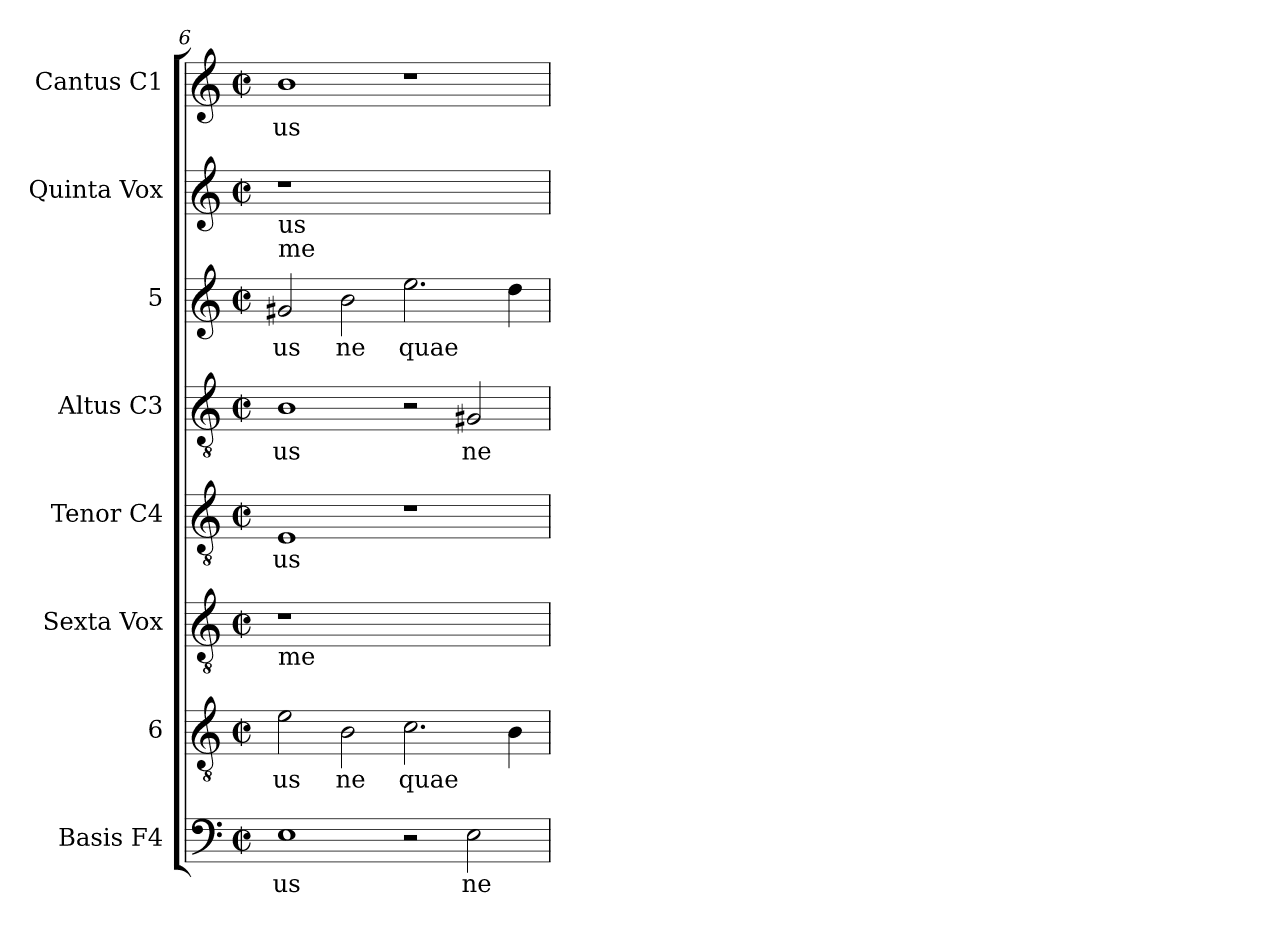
**kern	**text	**kern	**text	**kern	**kern	**text	**kern	**text	**kern	**text	**kern	**kern	**text
*part8	*part8	*part7	*part7	*part6	*part5	*part5	*part4	*part4	*part3	*part3	*part2	*part1	*part1
*staff8	*staff8	*staff7	*staff7	*staff6	*staff5	*staff5	*staff4	*staff4	*staff3	*staff3	*staff2	*staff1	*staff1
*I"Basis  F4	*	*I"6	*	*I"Sexta  Vox	*I"Tenor  C4	*	*I"Altus  C3	*	*I"5	*	*I"Quinta  Vox	*I"Cantus  C1	*
*I'B	*	*	*	*	*I'T	*	*I'A	*	*	*	*	*I'C	*
!!LO:LB:g=z
*clefF4	*	*clefGv2	*	*clefGv2	*clefGv2	*	*clefGv2	*	*clefG2	*	*clefG2	*clefG2	*
*k[]	*	*k[]	*	*k[]	*k[]	*	*k[]	*	*k[]	*	*k[]	*k[]	*
*C:	*	*C:	*	*C:	*C:	*	*C:	*	*C:	*	*C:	*C:	*
*M2/2	*	*M2/2	*	*M2/2	*M2/2	*	*M2/2	*	*M2/2	*	*M2/2	*M2/2	*
*met(c|)	*	*met(c|)	*	*met(c|)	*met(c|)	*	*met(c|)	*	*met(c|)	*	*met(c|)	*met(c|)	*
=6	=6	=6	=6	=6	=6	=6	=6	=6	=6	=6	=6	=6	=6
!	!	!	!	!	!	!	!	!	!	!	!LO:TX:b:t=us	!	!
!	!	!	!	!	!	!	!	!	!	!	!LO:TX:b:t=me	!	!
!	!	!	!	!LO:TX:b:t=me	!	!	!	!	!	!	!	!	!
!	!LO:LY:b:cj	!	!LO:LY:b:cj	!	!	!LO:LY:b:cj	!	!LO:LY:b:cj	!	!LO:LY:b:cj	!	!	!LO:LY:b:cj
1E	-us	2e\	us	1r	1E	-us	1B	-us	2g#X/	us	1r	1b	-us
!	!	!	!LO:LY:b:cj	!	!	!	!	!	!	!LO:LY:b:cj	!	!	!
.	.	2B\	ne	.	.	.	.	.	2b\	ne	.	.	.
!	!	!	!LO:LY:b:cj	!	!	!	!	!	!	!LO:LY:b:cj	!	!	!
2r	.	2.c\	quae-	1ryy	1r	.	2r	.	2.ee\	quae-	1ryy	1r	.
!	!LO:LY:b:cj	!	!	!	!	!	!	!LO:LY:b:cj	!	!	!	!	!
2E\	ne	.	.	.	.	.	2G#X/	ne	.	.	.	.	.
!	!	!	!LO:LY:b:cj	!	!	!	!	!	!	!LO:LY:b:cj	!	!	!
.	.	4B\	--	.	.	.	.	.	4dd\	--	.	.	.
=	=	=	=	=	=	=	=	=	=	=	=	=	=
*-	*-	*-	*-	*-	*-	*-	*-	*-	*-	*-	*-	*-	*-
